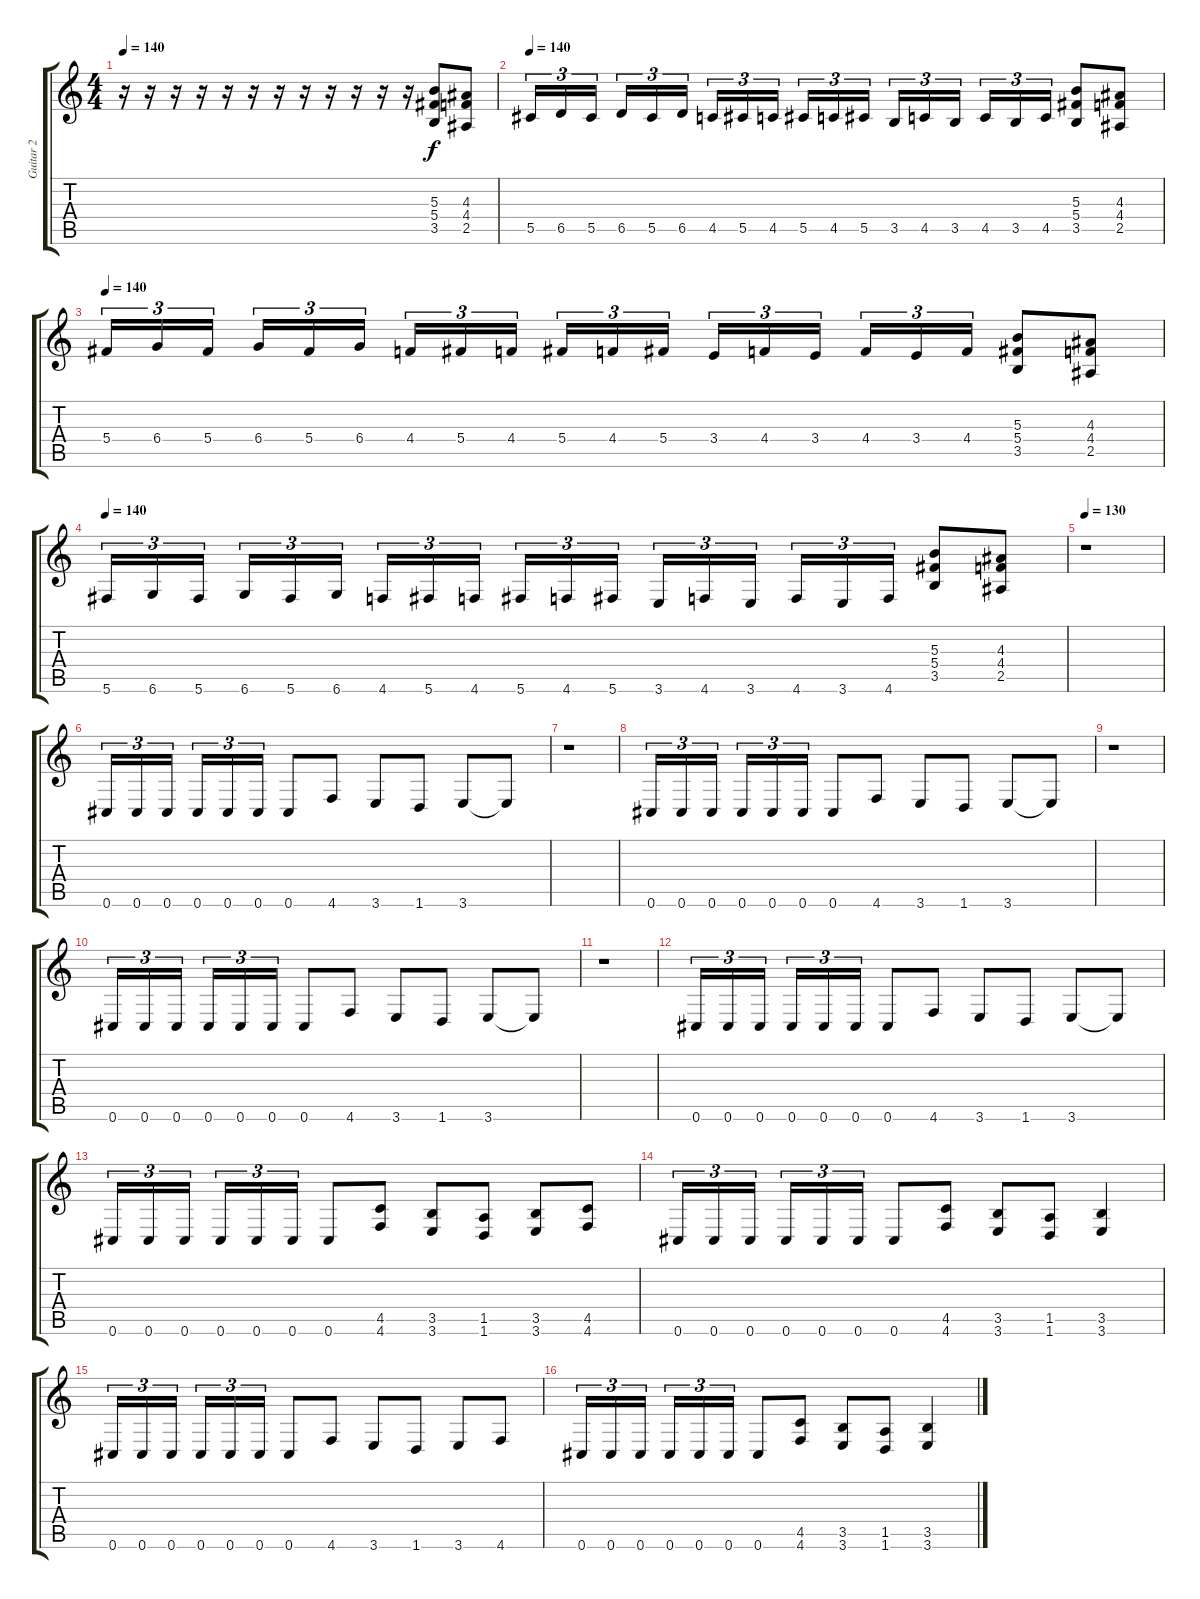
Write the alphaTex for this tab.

\track ("Guitar 2" "Guitar 2") {instrument distortionguitar}
\staff {score tabs}
\tuning (Eb4 Bb3 Gb3 Db3 Ab2 Db2) {hide}
\ts (4 4)
\tempo 140
\clef g2
\ks c
r.16{txt " " dy f} r.16 r.16 r.16 r.16 r.16 r.16 r.16 r.16 r.16 r.16 r.16 (5.3 5.4 3.5).8 (4.3 4.4 2.5).8 |
\tempo 140
5.5.16{tu (3 2) txt " "} 6.5.16{tu (3 2)} 5.5.16{tu (3 2)} 6.5.16{tu (3 2)} 5.5.16{tu (3 2)} 6.5.16{tu (3 2)} 4.5.16{tu (3 2)} 5.5.16{tu (3 2)} 4.5.16{tu (3 2)} 5.5.16{tu (3 2)} 4.5.16{tu (3 2)} 5.5.16{tu (3 2)} 3.5.16{tu (3 2)} 4.5.16{tu (3 2)} 3.5.16{tu (3 2)} 4.5.16{tu (3 2)} 3.5.16{tu (3 2)} 4.5.16{tu (3 2)} (5.3 5.4 3.5).8 (4.3 4.4 2.5).8 |
\tempo 140
5.4.16{tu (3 2) txt " "} 6.4.16{tu (3 2)} 5.4.16{tu (3 2)} 6.4.16{tu (3 2)} 5.4.16{tu (3 2)} 6.4.16{tu (3 2)} 4.4.16{tu (3 2)} 5.4.16{tu (3 2)} 4.4.16{tu (3 2)} 5.4.16{tu (3 2)} 4.4.16{tu (3 2)} 5.4.16{tu (3 2)} 3.4.16{tu (3 2)} 4.4.16{tu (3 2)} 3.4.16{tu (3 2)} 4.4.16{tu (3 2)} 3.4.16{tu (3 2)} 4.4.16{tu (3 2)} (5.3 5.4 3.5).8 (4.3 4.4 2.5).8 |
\tempo 140
5.6.16{tu (3 2) txt " "} 6.6.16{tu (3 2)} 5.6.16{tu (3 2)} 6.6.16{tu (3 2)} 5.6.16{tu (3 2)} 6.6.16{tu (3 2)} 4.6.16{tu (3 2)} 5.6.16{tu (3 2)} 4.6.16{tu (3 2)} 5.6.16{tu (3 2)} 4.6.16{tu (3 2)} 5.6.16{tu (3 2)} 3.6.16{tu (3 2)} 4.6.16{tu (3 2)} 3.6.16{tu (3 2)} 4.6.16{tu (3 2)} 3.6.16{tu (3 2)} 4.6.16{tu (3 2)} (5.3 5.4 3.5).8 (4.3 4.4 2.5).8 |
\tempo 130
r.1 |
0.6.16{tu (3 2)} 0.6.16{tu (3 2)} 0.6.16{tu (3 2)} 0.6.16{tu (3 2)} 0.6.16{tu (3 2)} 0.6.16{tu (3 2)} 0.6.8 4.6.8 3.6.8 1.6.8 3.6.8 3.6{t}.8 |
r.1 |
0.6.16{tu (3 2)} 0.6.16{tu (3 2)} 0.6.16{tu (3 2)} 0.6.16{tu (3 2)} 0.6.16{tu (3 2)} 0.6.16{tu (3 2)} 0.6.8 4.6.8 3.6.8 1.6.8 3.6.8 3.6{t}.8 |
r.1 |
0.6.16{tu (3 2)} 0.6.16{tu (3 2)} 0.6.16{tu (3 2)} 0.6.16{tu (3 2)} 0.6.16{tu (3 2)} 0.6.16{tu (3 2)} 0.6.8 4.6.8 3.6.8 1.6.8 3.6.8 3.6{t}.8 |
r.1 |
0.6.16{tu (3 2)} 0.6.16{tu (3 2)} 0.6.16{tu (3 2)} 0.6.16{tu (3 2)} 0.6.16{tu (3 2)} 0.6.16{tu (3 2)} 0.6.8 4.6.8 3.6.8 1.6.8 3.6.8 3.6{t}.8 |
0.6.16{tu (3 2)} 0.6.16{tu (3 2)} 0.6.16{tu (3 2)} 0.6.16{tu (3 2)} 0.6.16{tu (3 2)} 0.6.16{tu (3 2)} 0.6.8 (4.5 4.6).8 (3.5 3.6).8 (1.5 1.6).8 (3.5 3.6).8 (4.5 4.6).8 |
0.6.16{tu (3 2)} 0.6.16{tu (3 2)} 0.6.16{tu (3 2)} 0.6.16{tu (3 2)} 0.6.16{tu (3 2)} 0.6.16{tu (3 2)} 0.6.8 (4.5 4.6).8 (3.5 3.6).8 (1.5 1.6).8 (3.5 3.6).4 |
0.6.16{tu (3 2)} 0.6.16{tu (3 2)} 0.6.16{tu (3 2)} 0.6.16{tu (3 2)} 0.6.16{tu (3 2)} 0.6.16{tu (3 2)} 0.6.8 4.6.8 3.6.8 1.6.8 3.6.8 4.6.8 |
0.6.16{tu (3 2)} 0.6.16{tu (3 2)} 0.6.16{tu (3 2)} 0.6.16{tu (3 2)} 0.6.16{tu (3 2)} 0.6.16{tu (3 2)} 0.6.8 (4.5 4.6).8 (3.5 3.6).8 (1.5 1.6).8 (3.5 3.6).4
